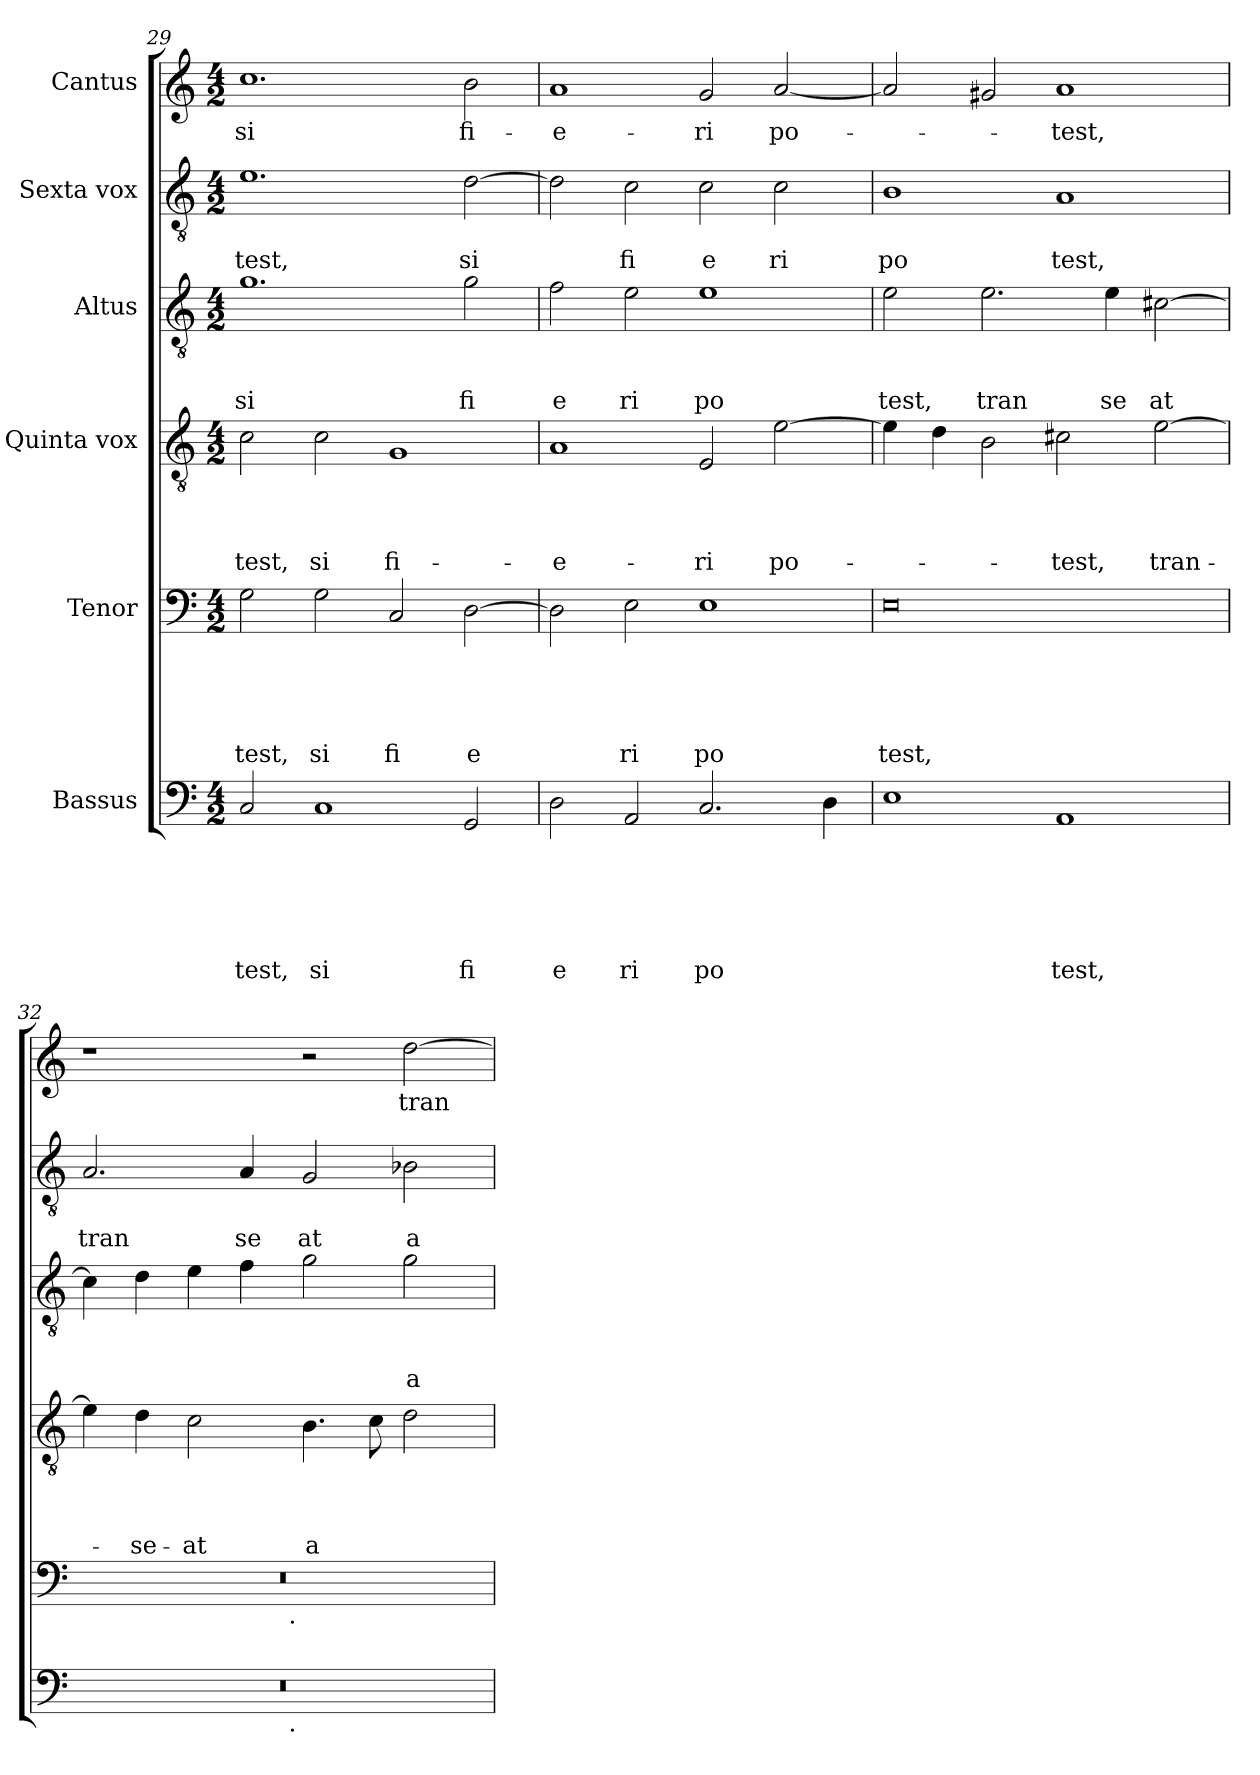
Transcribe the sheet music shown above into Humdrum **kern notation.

**kern	**text	**text	**text	**text	**text	**text	**kern	**text	**text	**text	**text	**text	**kern	**text	**text	**text	**text	**kern	**text	**text	**text	**kern	**text	**text	**kern	**text
*part6	*part6	*part6	*part6	*part6	*part6	*part6	*part5	*part5	*part5	*part5	*part5	*part5	*part4	*part4	*part4	*part4	*part4	*part3	*part3	*part3	*part3	*part2	*part2	*part2	*part1	*part1
*staff6	*staff6	*staff6	*staff6	*staff6	*staff6	*staff6	*staff5	*staff5	*staff5	*staff5	*staff5	*staff5	*staff4	*staff4	*staff4	*staff4	*staff4	*staff3	*staff3	*staff3	*staff3	*staff2	*staff2	*staff2	*staff1	*staff1
*I"Bassus	*	*	*	*	*	*	*I"Tenor	*	*	*	*	*	*I"Quinta vox	*	*	*	*	*I"Altus	*	*	*	*I"Sexta vox	*	*	*I"Cantus	*
*clefF4	*	*	*	*	*	*	*clefF4	*	*	*	*	*	*clefGv2	*	*	*	*	*clefGv2	*	*	*	*clefGv2	*	*	*clefG2	*
*k[]	*	*	*	*	*	*	*k[]	*	*	*	*	*	*k[]	*	*	*	*	*k[]	*	*	*	*k[]	*	*	*k[]	*
*C:	*	*	*	*	*	*	*C:	*	*	*	*	*	*C:	*	*	*	*	*C:	*	*	*	*C:	*	*	*C:	*
*M4/2	*	*	*	*	*	*	*M4/2	*	*	*	*	*	*M4/2	*	*	*	*	*M4/2	*	*	*	*M4/2	*	*	*M4/2	*
=29	=29	=29	=29	=29	=29	=29	=29	=29	=29	=29	=29	=29	=29	=29	=29	=29	=29	=29	=29	=29	=29	=29	=29	=29	=29	=29
!	!	!	!	!	!	!LO:LY:b	!	!	!	!	!	!LO:LY:b	!	!	!	!	!LO:LY:b	!	!	!	!LO:LY:b	!	!	!LO:LY:b	!	!LO:LY:b
2C/	.	.	.	.	.	test,	2G\	.	.	.	.	test,	2c\	.	.	.	-test,	1.g	.	.	si	1.e	.	test,	1.cc	si
!	!	!	!	!	!	!LO:LY:b	!	!	!	!	!	!LO:LY:b	!	!	!	!	!LO:LY:b	!	!	!	!	!	!	!	!	!
1C	.	.	.	.	.	si	2G\	.	.	.	.	si	2c\	.	.	.	si	.	.	.	.	.	.	.	.	.
!	!	!	!	!	!	!	!	!	!	!	!	!LO:LY:b	!	!	!	!	!LO:LY:b	!	!	!	!	!	!	!	!	!
.	.	.	.	.	.	.	2C/	.	.	.	.	fi	1G	.	.	.	fi-	.	.	.	.	.	.	.	.	.
!	!	!	!	!	!	!LO:LY:b	!	!	!	!	!	!LO:LY:b	!	!	!	!	!	!	!	!	!LO:LY:b	!	!	!LO:LY:b	!	!LO:LY:b
2GG/	.	.	.	.	.	fi	[>2D\	.	.	.	.	e	.	.	.	.	.	2g\	.	.	fi	[>2d\	.	si	2b\	fi-
=30	=30	=30	=30	=30	=30	=30	=30	=30	=30	=30	=30	=30	=30	=30	=30	=30	=30	=30	=30	=30	=30	=30	=30	=30	=30	=30
!	!	!	!	!	!	!LO:LY:b	!	!	!	!	!	!	!	!	!	!	!LO:LY:b	!	!	!	!LO:LY:b	!	!	!	!	!LO:LY:b
2D\	.	.	.	.	.	e	2D\]	.	.	.	.	.	1A	.	.	.	-e-	2f\	.	.	e	2d\]	.	.	1a	-e-
!	!	!	!	!	!	!LO:LY:b	!	!	!	!	!	!LO:LY:b	!	!	!	!	!	!	!	!	!LO:LY:b	!	!	!LO:LY:b	!	!
2AA/	.	.	.	.	.	ri	2E\	.	.	.	.	ri	.	.	.	.	.	2e\	.	.	ri	2c\	.	fi	.	.
!	!	!	!	!	!	!LO:LY:b	!	!	!	!	!	!LO:LY:b	!	!	!	!	!LO:LY:b	!	!	!	!LO:LY:b	!	!	!LO:LY:b	!	!LO:LY:b
2.C/	.	.	.	.	.	po	1E	.	.	.	.	po	2E/	.	.	.	-ri	1e	.	.	po	2c\	.	e	2g/	-ri
!	!	!	!	!	!	!	!	!	!	!	!	!	!	!	!	!	!LO:LY:b	!	!	!	!	!	!	!LO:LY:b	!	!LO:LY:b
.	.	.	.	.	.	.	.	.	.	.	.	.	[>2e\	.	.	.	po-	.	.	.	.	2c\	.	ri	[<2a/	po-
4D\	.	.	.	.	.	.	.	.	.	.	.	.	.	.	.	.	.	.	.	.	.	.	.	.	.	.
=31	=31	=31	=31	=31	=31	=31	=31	=31	=31	=31	=31	=31	=31	=31	=31	=31	=31	=31	=31	=31	=31	=31	=31	=31	=31	=31
!	!	!	!	!	!	!	!	!	!	!	!	!LO:LY:b	!	!	!	!	!	!	!	!	!LO:LY:b	!	!	!LO:LY:b	!	!
1E	.	.	.	.	.	.	0E	.	.	.	.	test,	4e\]	.	.	.	.	2e\	.	.	test,	1B	.	po	2a/]	.
.	.	.	.	.	.	.	.	.	.	.	.	.	4d\	.	.	.	.	.	.	.	.	.	.	.	.	.
!	!	!	!	!	!	!	!	!	!	!	!	!	!	!	!	!	!	!	!	!	!LO:LY:b	!	!	!	!	!
.	.	.	.	.	.	.	.	.	.	.	.	.	2B\	.	.	.	.	2.e\	.	.	tran	.	.	.	2g#/	.
!	!	!	!	!	!	!LO:LY:b	!	!	!	!	!	!	!	!	!	!	!LO:LY:b	!	!	!	!	!	!	!LO:LY:b	!	!LO:LY:b
1AA	.	.	.	.	.	test,	.	.	.	.	.	.	2c#X\	.	.	.	-test,	.	.	.	.	1A	.	test,	1a	-test,
!	!	!	!	!	!	!	!	!	!	!	!	!	!	!	!	!	!	!	!	!	!LO:LY:b	!	!	!	!	!
.	.	.	.	.	.	.	.	.	.	.	.	.	.	.	.	.	.	4e\	.	.	se	.	.	.	.	.
!	!	!	!	!	!	!	!	!	!	!	!	!	!	!	!	!	!LO:LY:b	!	!	!	!LO:LY:b	!	!	!	!	!
.	.	.	.	.	.	.	.	.	.	.	.	.	[>2e\	.	.	.	tran-	[>2c#X\	.	.	at	.	.	.	.	.
=32	=32	=32	=32	=32	=32	=32	=32	=32	=32	=32	=32	=32	=32	=32	=32	=32	=32	=32	=32	=32	=32	=32	=32	=32	=32	=32
!	!	!	!	!	!	!	!	!	!	!	!	!	!	!	!	!	!	!	!	!	!	!	!	!LO:LY:b	!	!
*^	*	*	*	*	*	*	*^	*	*	*	*	*	*	*	*	*	*	*	*	*	*	*	*	*	*	*
0r	2ryy	.	.	.	.	.	.	0r	2ryy	.	.	.	.	.	4e\]	.	.	.	.	4c#\]	.	.	.	2.A/	.	tran	1r	.
!	!	!	!	!	!	!	!	!	!	!	!	!	!	!	!	!	!	!	!LO:LY:b	!	!	!	!	!	!	!	!	!
.	.	.	.	.	.	.	.	.	.	.	.	.	.	.	4d\	.	.	.	-se-	4d\	.	.	.	.	.	.	.	.
!	!	!	!	!	!	!	!	!	!	!	!	!	!	!	!	!	!	!	!LO:LY:b	!	!	!	!	!	!	!	!	!
.	4...ryy	.	.	.	.	.	.	.	4...ryy	.	.	.	.	.	2c\	.	.	.	-at	4e\	.	.	.	.	.	.	.	.
!	!	!	!	!	!	!	!	!	!	!	!	!	!	!	!	!	!	!	!	!	!	!	!	!	!	!LO:LY:b	!	!
.	.	.	.	.	.	.	.	.	.	.	.	.	.	.	.	.	.	.	.	4f\	.	.	.	4A/	.	se	.	.
!	!	!	!	!	!	!	!	!	!LO:TX:b:t=.	!	!	!	!	!	!	!	!	!	!	!	!	!	!	!	!	!	!	!
!	!LO:TX:b:t=.	!	!	!	!	!	!	!	!	!	!	!	!	!	!	!	!	!	!	!	!	!	!	!	!	!	!	!
.	1ryy	.	.	.	.	.	.	.	1ryy	.	.	.	.	.	.	.	.	.	.	.	.	.	.	.	.	.	.	.
!	!	!	!	!	!	!	!	!	!	!	!	!	!	!	!	!	!	!	!LO:LY:b	!	!	!	!	!	!	!LO:LY:b	!	!
.	.	.	.	.	.	.	.	.	.	.	.	.	.	.	4.B\	.	.	.	a	2g\	.	.	.	2G/	.	at	2r	.
.	.	.	.	.	.	.	.	.	.	.	.	.	.	.	8c\	.	.	.	.	.	.	.	.	.	.	.	.	.
!	!	!	!	!	!	!	!	!	!	!	!	!	!	!	!	!	!	!	!	!	!	!	!LO:LY:b	!	!	!LO:LY:b	!	!LO:LY:b
.	.	.	.	.	.	.	.	.	.	.	.	.	.	.	2d\	.	.	.	.	2g\	.	.	a	2B-X\	.	a	[>2dd\	tran-
.	32ryy	.	.	.	.	.	.	.	32ryy	.	.	.	.	.	.	.	.	.	.	.	.	.	.	.	.	.	.	.
*v	*v	*	*	*	*	*	*	*	*	*	*	*	*	*	*	*	*	*	*	*	*	*	*	*	*	*	*	*
*	*	*	*	*	*	*	*v	*v	*	*	*	*	*	*	*	*	*	*	*	*	*	*	*	*	*	*	*
=	=	=	=	=	=	=	=	=	=	=	=	=	=	=	=	=	=	=	=	=	=	=	=	=	=	=
*-	*-	*-	*-	*-	*-	*-	*-	*-	*-	*-	*-	*-	*-	*-	*-	*-	*-	*-	*-	*-	*-	*-	*-	*-	*-	*-
